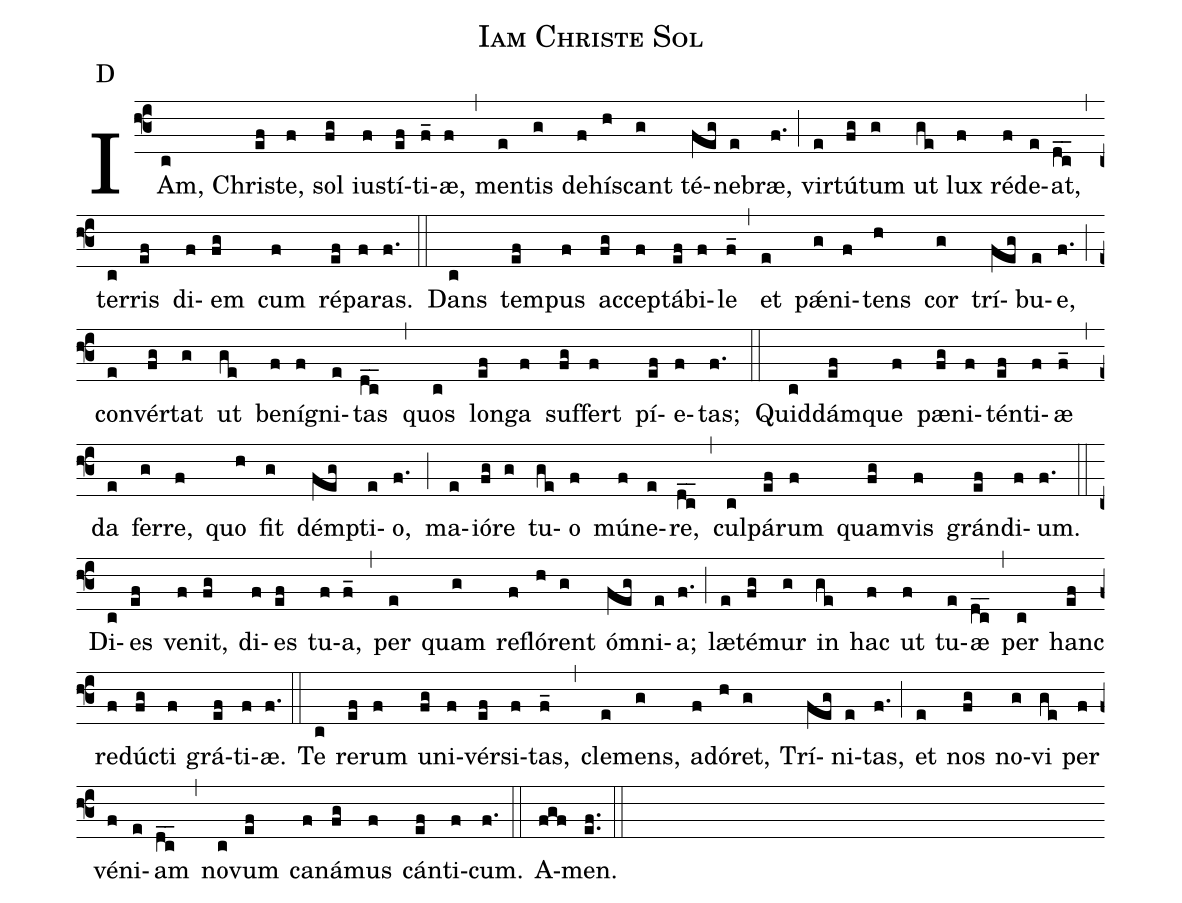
name: Iam Christe Sol;
annotation: D;
%%
(f3)
IAm,(c) Chri(ef)ste,(f) sol(fg) iu(f)stí(ef)ti(f_)æ,(f) (,)
men(e)tis(g) de(f)hí(h)scant(g) té(feg)ne(e)bræ,(f.) (;)
vir(e)tú(fg)tum(g) ut(ge) lux(f) réd(f)e(e)at,(dc__) (,)
ter(c)ris(ef) di(f)em(fg) cum(f) ré(ef)pa(f)ras.(f.) (::)

Dans(c) tem(ef)pus(f) ac(fg)cep(f)tá(ef)bi(f)le(f_) (,)
et(e) pǽ(g)ni(f)tens(h) cor(g) trí(feg)bu(e)e,(f.) (;)
con(e)vér(fg)tat(g) ut(ge) be(f)ní(f)gni(e)tas(dc__) (,)
quos(c) lon(ef)ga(f) suf(fg)fert(f) pí(ef)e(f)tas;(f.) (::)

Quid(c)dám(ef)que(f) pæ(fg)ni(f)tén(ef)ti(f)æ(f_) (,)
da(e) fer(g)re,(f) quo(h) fit(g) dém(feg)pti(e)o,(f.) (;)
ma(e)ió(fg)re(g) tu(ge)o(f) mú(f)ne(e)re,(dc__) (,)
cul(c)pá(ef)rum(f) quam(fg)vis(f) grán(ef)di(f)um.(f.) (::)

Di(c)es(ef) ve(f)nit,(fg) di(f)es(ef) tu(f)a,(f_) (,)
per(e) quam(g) re(f)fló(h)rent(g) óm(feg)ni(e)a;(f.) (;)
læ(e)té(fg)mur(g) in(ge) hac(f) ut(f) tu(e)æ(dc__) (,)
per(c) hanc(ef) red(f)ú(fg)cti(f) grá(ef)ti(f)æ.(f.) (::)

Te(c) re(ef)rum(f) u(fg)ni(f)vér(ef)si(f)tas,(f_) (,)
cle(e)mens,(g) ad(f)ó(h)ret,(g) Trí(feg)ni(e)tas,(f.) (;)
et(e) nos(fg) no(g)vi(ge) per(f) vé(f)ni(e)am(dc__) (,)
no(c)vum(ef) ca(f)ná(fg)mus(f) cán(ef)ti(f)cum.(f.) (::)

A(fgf)men.(ef..) (::)
